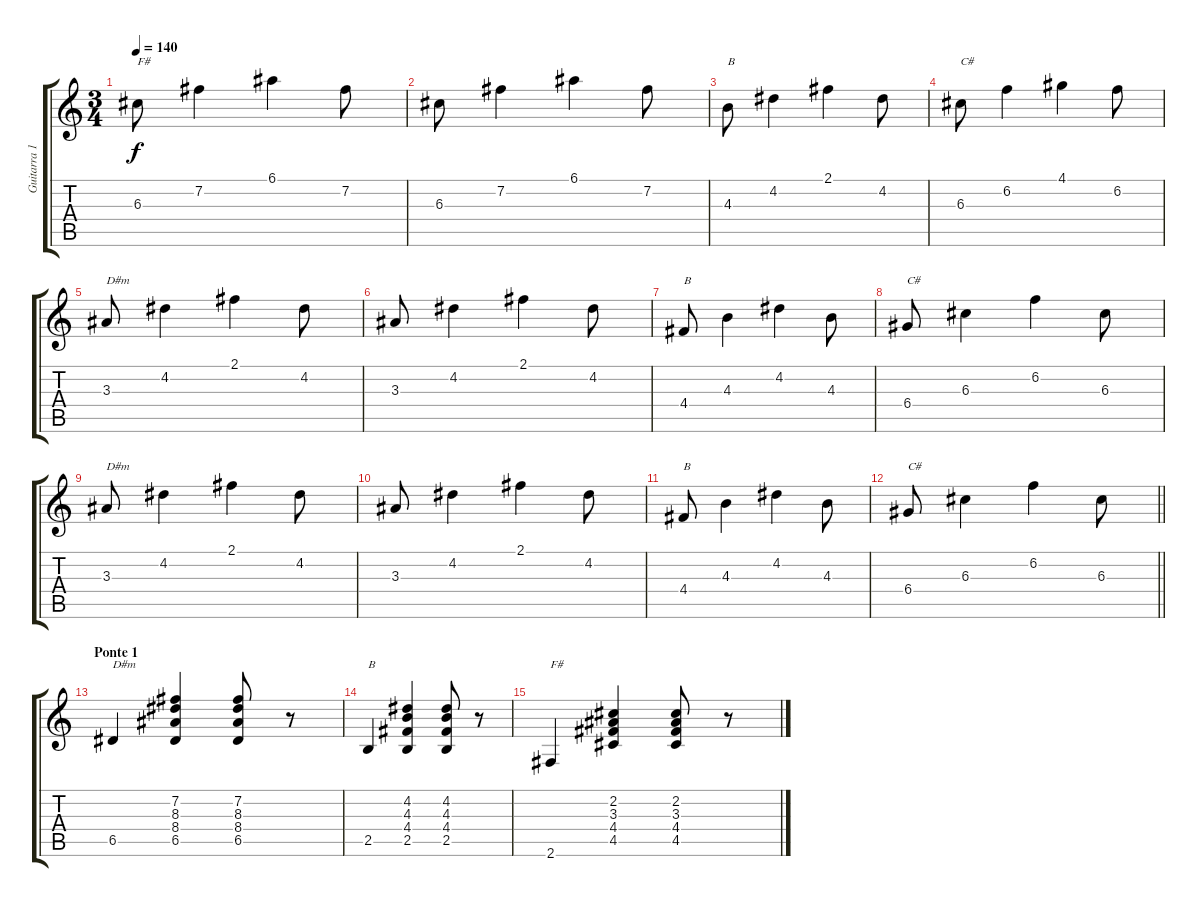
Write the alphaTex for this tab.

\track ("Guitarra 1" "Guitarra 1") {instrument electricguitarjazz}
\staff {score tabs}
\tuning (E4 B3 G3 D3 A2 E2) {hide}
\ts (3 4)
\tempo 140
\clef g2
\ks c
6.3.8{txt "F#" dy f} 7.2.4 6.1.4 7.2.8 |
6.3.8 7.2.4 6.1.4 7.2.8 |
4.3.8{txt "B"} 4.2.4 2.1.4 4.2.8 |
6.3.8{txt "C#"} 6.2.4 4.1.4 6.2.8 |
3.3.8{txt "D#m"} 4.2.4 2.1.4 4.2.8 |
3.3.8 4.2.4 2.1.4 4.2.8 |
4.4.8{txt "B"} 4.3.4 4.2.4 4.3.8 |
6.4.8{txt "C#"} 6.3.4 6.2.4 6.3.8 |
3.3.8{txt "D#m"} 4.2.4 2.1.4 4.2.8 |
3.3.8 4.2.4 2.1.4 4.2.8 |
4.4.8{txt "B"} 4.3.4 4.2.4 4.3.8 |
\barLineRight lightlight
6.4.8{txt "C#"} 6.3.4 6.2.4 6.3.8 |
\section ("" "Ponte 1")
6.5.4{txt "D#m" volume 8} (7.2 8.3 8.4 6.5).4 (7.2 8.3 8.4 6.5).8 r.8 |
2.5.4{txt "B"} (4.2 4.3 4.4 2.5).4 (4.2 4.3 4.4 2.5).8 r.8 |
2.6.4{txt "F#"} (2.2 3.3 4.4 4.5).4 (2.2 3.3 4.4 4.5).8 r.8
